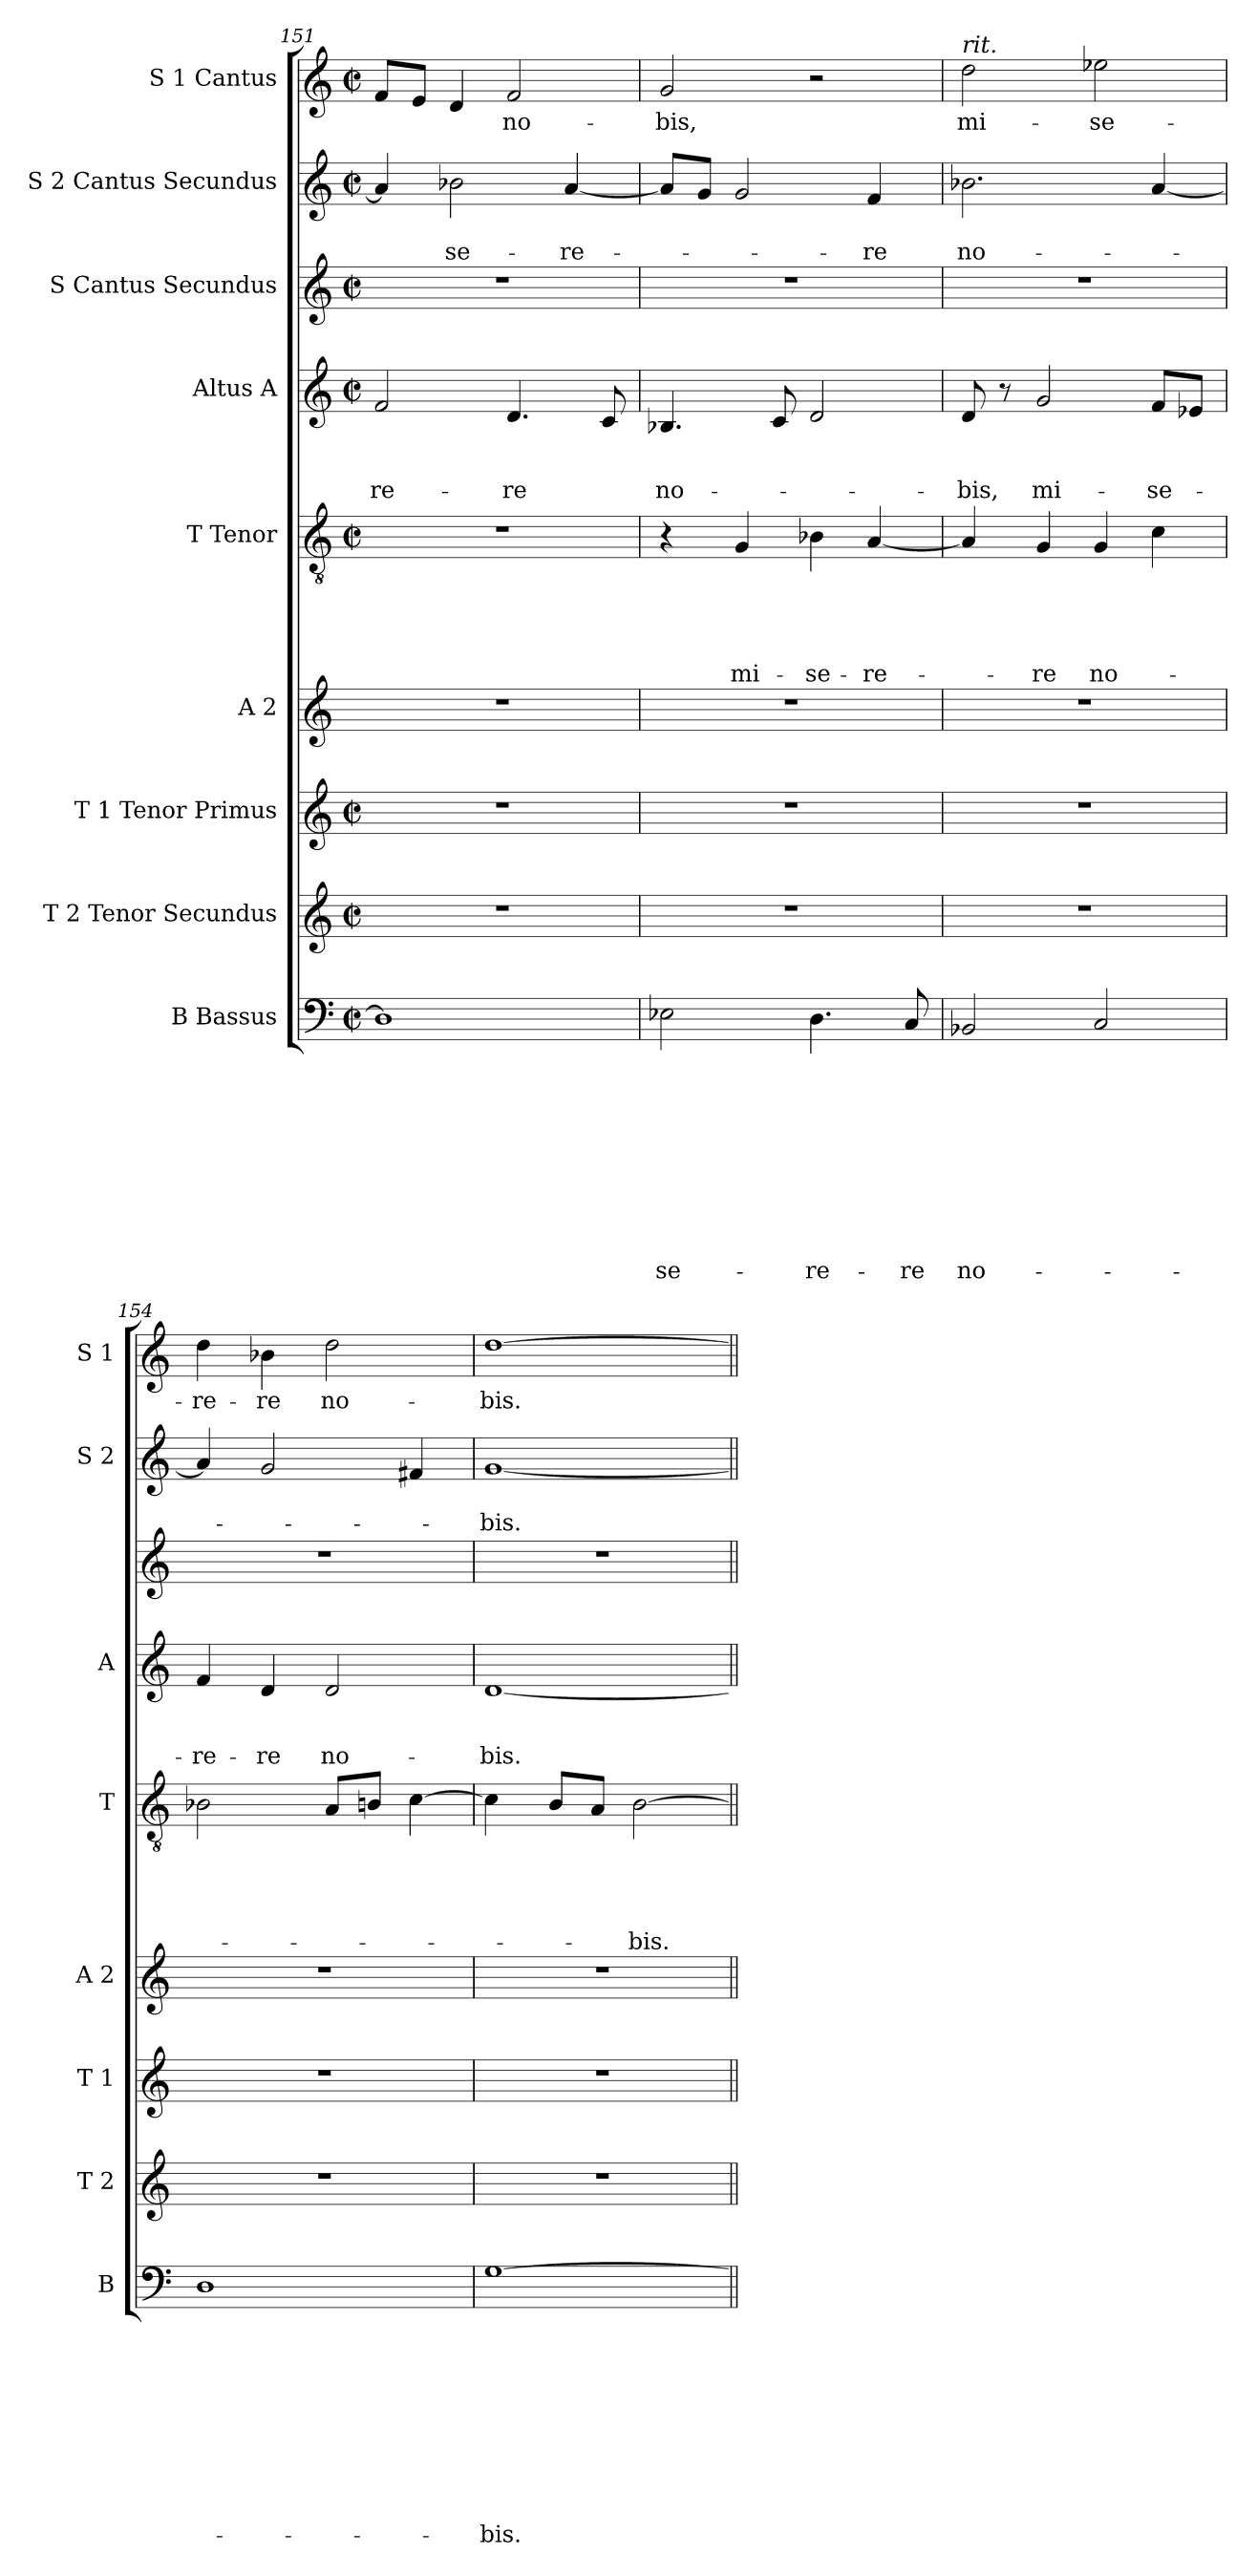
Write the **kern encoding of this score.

**kern	**text	**text	**text	**text	**text	**text	**text	**text	**text	**text	**kern	**kern	**kern	**kern	**text	**text	**text	**text	**text	**kern	**text	**text	**text	**kern	**kern	**text	**text	**kern	**text
*part9	*part9	*part9	*part9	*part9	*part9	*part9	*part9	*part9	*part9	*part9	*part8	*part7	*part6	*part5	*part5	*part5	*part5	*part5	*part5	*part4	*part4	*part4	*part4	*part3	*part2	*part2	*part2	*part1	*part1
*staff9	*staff9	*staff9	*staff9	*staff9	*staff9	*staff9	*staff9	*staff9	*staff9	*staff9	*staff8	*staff7	*staff6	*staff5	*staff5	*staff5	*staff5	*staff5	*staff5	*staff4	*staff4	*staff4	*staff4	*staff3	*staff2	*staff2	*staff2	*staff1	*staff1
*I"B Bassus	*	*	*	*	*	*	*	*	*	*	*I"T 2 Tenor Secundus	*I"T 1 Tenor Primus	*I"A 2	*I"T Tenor	*	*	*	*	*	*I"Altus A	*	*	*	*I"S Cantus Secundus	*I"S 2 Cantus Secundus	*	*	*I"S 1 Cantus	*
*I'B	*	*	*	*	*	*	*	*	*	*	*I'T 2	*I'T 1	*I'A 2	*I'T	*	*	*	*	*	*I'A	*	*	*	*	*I'S 2	*	*	*I'S 1	*
*clefF4	*	*	*	*	*	*	*	*	*	*	*clefG2	*clefG2	*clefG2	*clefGv2	*	*	*	*	*	*clefG2	*	*	*	*clefG2	*clefG2	*	*	*clefG2	*
*k[]	*	*	*	*	*	*	*	*	*	*	*k[]	*k[]	*k[]	*k[]	*	*	*	*	*	*k[]	*	*	*	*k[]	*k[]	*	*	*k[]	*
*C:	*	*	*	*	*	*	*	*	*	*	*C:	*C:	*C:	*C:	*	*	*	*	*	*C:	*	*	*	*C:	*C:	*	*	*C:	*
*M2/2	*	*	*	*	*	*	*	*	*	*	*M2/2	*M2/2	*	*M2/2	*	*	*	*	*	*M2/2	*	*	*	*M2/2	*M2/2	*	*	*M2/2	*
*met(c|)	*	*	*	*	*	*	*	*	*	*	*met(c|)	*met(c|)	*	*met(c|)	*	*	*	*	*	*met(c|)	*	*	*	*met(c|)	*met(c|)	*	*	*met(c|)	*
=151	=151	=151	=151	=151	=151	=151	=151	=151	=151	=151	=151	=151	=151	=151	=151	=151	=151	=151	=151	=151	=151	=151	=151	=151	=151	=151	=151	=151	=151
!	!	!	!	!	!	!	!	!	!	!	!	!	!	!	!	!	!	!	!	!	!	!	!LO:LY:b	!	!	!	!	!	!
1D]	.	.	.	.	.	.	.	.	.	.	1r	1r	1r	1r	.	.	.	.	.	2f/	.	.	-re-	1r	4a/]	.	.	8f/L	.
.	.	.	.	.	.	.	.	.	.	.	.	.	.	.	.	.	.	.	.	.	.	.	.	.	.	.	.	8e/J	.
!	!	!	!	!	!	!	!	!	!	!	!	!	!	!	!	!	!	!	!	!	!	!	!	!	!	!	!LO:LY:b	!	!
.	.	.	.	.	.	.	.	.	.	.	.	.	.	.	.	.	.	.	.	.	.	.	.	.	2b-X\	.	-se-	4d/	.
!	!	!	!	!	!	!	!	!	!	!	!	!	!	!	!	!	!	!	!	!	!	!	!LO:LY:b	!	!	!	!	!	!LO:LY:b
.	.	.	.	.	.	.	.	.	.	.	.	.	.	.	.	.	.	.	.	4.d/	.	.	-re	.	.	.	.	2f/	no-
!	!	!	!	!	!	!	!	!	!	!	!	!	!	!	!	!	!	!	!	!	!	!	!	!	!	!	!LO:LY:b	!	!
.	.	.	.	.	.	.	.	.	.	.	.	.	.	.	.	.	.	.	.	.	.	.	.	.	[<4a/	.	-re-	.	.
.	.	.	.	.	.	.	.	.	.	.	.	.	.	.	.	.	.	.	.	8c/	.	.	.	.	.	.	.	.	.
=152	=152	=152	=152	=152	=152	=152	=152	=152	=152	=152	=152	=152	=152	=152	=152	=152	=152	=152	=152	=152	=152	=152	=152	=152	=152	=152	=152	=152	=152
!	!	!	!	!	!	!	!	!	!	!LO:LY:b	!	!	!	!	!	!	!	!	!	!	!	!	!LO:LY:b	!	!	!	!	!	!LO:LY:b
2E-X\	.	.	.	.	.	.	.	.	.	-se-	1r	1r	1r	4r	.	.	.	.	.	4.B-X/	.	.	no-	1r	8a/L]	.	.	2g/	-bis,
.	.	.	.	.	.	.	.	.	.	.	.	.	.	.	.	.	.	.	.	.	.	.	.	.	8g/J	.	.	.	.
!	!	!	!	!	!	!	!	!	!	!	!	!	!	!	!	!	!	!	!LO:LY:b	!	!	!	!	!	!	!	!	!	!
.	.	.	.	.	.	.	.	.	.	.	.	.	.	4G/	.	.	.	.	mi-	.	.	.	.	.	2g/	.	.	.	.
.	.	.	.	.	.	.	.	.	.	.	.	.	.	.	.	.	.	.	.	8c/	.	.	.	.	.	.	.	.	.
!	!	!	!	!	!	!	!	!	!	!LO:LY:b	!	!	!	!	!	!	!	!	!LO:LY:b	!	!	!	!	!	!	!	!	!	!
4.D\	.	.	.	.	.	.	.	.	.	-re-	.	.	.	4B-X\	.	.	.	.	-se-	2d/	.	.	.	.	.	.	.	2r	.
!	!	!	!	!	!	!	!	!	!	!	!	!	!	!	!	!	!	!	!LO:LY:b	!	!	!	!	!	!	!	!LO:LY:b	!	!
.	.	.	.	.	.	.	.	.	.	.	.	.	.	[<4A/	.	.	.	.	-re-	.	.	.	.	.	4f/	.	-re	.	.
!	!	!	!	!	!	!	!	!	!	!LO:LY:b	!	!	!	!	!	!	!	!	!	!	!	!	!	!	!	!	!	!	!
8C/	.	.	.	.	.	.	.	.	.	-re	.	.	.	.	.	.	.	.	.	.	.	.	.	.	.	.	.	.	.
=153	=153	=153	=153	=153	=153	=153	=153	=153	=153	=153	=153	=153	=153	=153	=153	=153	=153	=153	=153	=153	=153	=153	=153	=153	=153	=153	=153	=153	=153
!	!	!	!	!	!	!	!	!	!	!	!	!	!	!	!	!	!	!	!	!	!	!	!	!	!	!	!	!LO:TX:a:i:t=rit.	!
!	!	!	!	!	!	!	!	!	!	!LO:LY:b	!	!	!	!	!	!	!	!	!	!	!	!	!LO:LY:b	!	!	!	!LO:LY:b	!	!LO:LY:b
2BB-X/	.	.	.	.	.	.	.	.	.	no-	1r	1r	1r	4A/]	.	.	.	.	.	8d/	.	.	-bis,	1r	2.b-X\	.	no-	2dd\	mi-
.	.	.	.	.	.	.	.	.	.	.	.	.	.	.	.	.	.	.	.	8r	.	.	.	.	.	.	.	.	.
!	!	!	!	!	!	!	!	!	!	!	!	!	!	!	!	!	!	!	!LO:LY:b	!	!	!	!LO:LY:b	!	!	!	!	!	!
.	.	.	.	.	.	.	.	.	.	.	.	.	.	4G/	.	.	.	.	-re	2g/	.	.	mi-	.	.	.	.	.	.
!	!	!	!	!	!	!	!	!	!	!	!	!	!	!	!	!	!	!	!LO:LY:b	!	!	!	!	!	!	!	!	!	!LO:LY:b
2C/	.	.	.	.	.	.	.	.	.	.	.	.	.	4G/	.	.	.	.	no-	.	.	.	.	.	.	.	.	2ee-X\	-se-
!	!	!	!	!	!	!	!	!	!	!	!	!	!	!	!	!	!	!	!	!	!	!	!LO:LY:b	!	!	!	!	!	!
.	.	.	.	.	.	.	.	.	.	.	.	.	.	4c\	.	.	.	.	.	8f/L	.	.	-se-	.	[<4a/	.	.	.	.
.	.	.	.	.	.	.	.	.	.	.	.	.	.	.	.	.	.	.	.	8e-X/J	.	.	.	.	.	.	.	.	.
=154	=154	=154	=154	=154	=154	=154	=154	=154	=154	=154	=154	=154	=154	=154	=154	=154	=154	=154	=154	=154	=154	=154	=154	=154	=154	=154	=154	=154	=154
!	!	!	!	!	!	!	!	!	!	!	!	!	!	!	!	!	!	!	!	!	!	!	!LO:LY:b	!	!	!	!	!	!LO:LY:b
1D	.	.	.	.	.	.	.	.	.	.	1r	1r	1r	2B-X\	.	.	.	.	.	4f/	.	.	-re-	1r	4a/]	.	.	4dd\	-re-
!	!	!	!	!	!	!	!	!	!	!	!	!	!	!	!	!	!	!	!	!	!	!	!LO:LY:b	!	!	!	!	!	!LO:LY:b
.	.	.	.	.	.	.	.	.	.	.	.	.	.	.	.	.	.	.	.	4d/	.	.	-re	.	2g/	.	.	4b-X\	-re
!	!	!	!	!	!	!	!	!	!	!	!	!	!	!	!	!	!	!	!	!	!	!	!LO:LY:b	!	!	!	!	!	!LO:LY:b
.	.	.	.	.	.	.	.	.	.	.	.	.	.	8A/L	.	.	.	.	.	2d/	.	.	no-	.	.	.	.	2dd\	no-
.	.	.	.	.	.	.	.	.	.	.	.	.	.	8Bn/J	.	.	.	.	.	.	.	.	.	.	.	.	.	.	.
.	.	.	.	.	.	.	.	.	.	.	.	.	.	[<4c\	.	.	.	.	.	.	.	.	.	.	4f#X/	.	.	.	.
!!LO:LB:g=z
=155	=155	=155	=155	=155	=155	=155	=155	=155	=155	=155	=155	=155	=155	=155	=155	=155	=155	=155	=155	=155	=155	=155	=155	=155	=155	=155	=155	=155	=155
!	!	!	!	!	!	!	!	!	!	!LO:LY:b	!	!	!	!	!	!	!	!	!	!	!	!	!LO:LY:b	!	!	!	!LO:LY:b	!	!LO:LY:b
[>1G	.	.	.	.	.	.	.	.	.	-bis.	1r	1r	1r	4c\]	.	.	.	.	.	[<1d	.	.	-bis.	1r	[<1g	.	-bis.	[>1dd	-bis.
.	.	.	.	.	.	.	.	.	.	.	.	.	.	8B/L	.	.	.	.	.	.	.	.	.	.	.	.	.	.	.
.	.	.	.	.	.	.	.	.	.	.	.	.	.	8A/J	.	.	.	.	.	.	.	.	.	.	.	.	.	.	.
!	!	!	!	!	!	!	!	!	!	!	!	!	!	!	!	!	!	!	!LO:LY:b	!	!	!	!	!	!	!	!	!	!
.	.	.	.	.	.	.	.	.	.	.	.	.	.	[>2B\	.	.	.	.	-bis.	.	.	.	.	.	.	.	.	.	.
=||	=||	=||	=||	=||	=||	=||	=||	=||	=||	=||	=||	=||	=||	=||	=||	=||	=||	=||	=||	=||	=||	=||	=||	=||	=||	=||	=||	=||	=||
*-	*-	*-	*-	*-	*-	*-	*-	*-	*-	*-	*-	*-	*-	*-	*-	*-	*-	*-	*-	*-	*-	*-	*-	*-	*-	*-	*-	*-	*-
